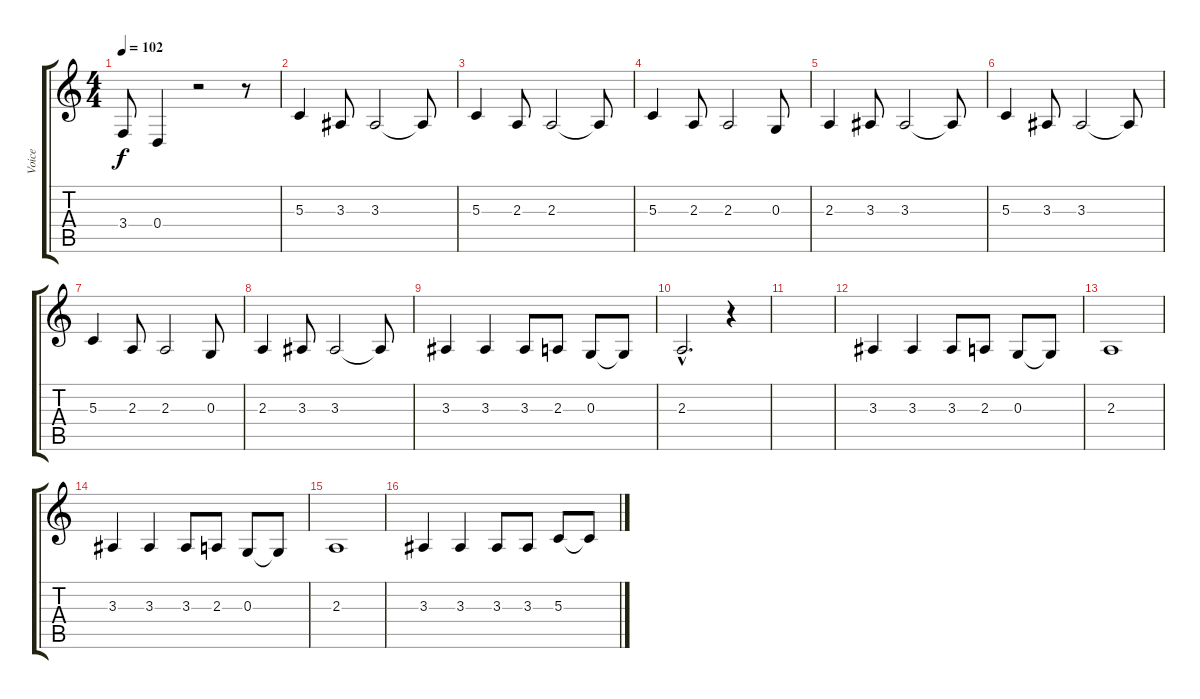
\track ("Voice" "Voice") {instrument cello}
\staff {score tabs}
\tuning (E4 B3 G3 D3 A2 E2) {hide}
\ts (4 4)
\tempo 102
\clef g2
\ks c
3.4{t}.8{dy f} 0.4.4 r.2 r.8 |
5.3.4 3.3.8 3.3.2 3.3{t}.8 |
5.3.4 2.3.8 2.3.2 2.3{t}.8 |
5.3.4 2.3.8 2.3.2 0.3.8 |
2.3.4 3.3.8 3.3.2 3.3{t}.8 |
5.3.4 3.3.8 3.3.2 3.3{t}.8 |
5.3.4 2.3.8 2.3.2 0.3.8 |
2.3.4 3.3.8 3.3.2 3.3{t}.8 |
3.3.4 3.3.4 3.3.8 2.3.8 0.3.8 0.3{t}.8 |
2.3{hac}.2{d} r.4 |
|
3.3.4 3.3.4 3.3.8 2.3.8 0.3.8 0.3{t}.8 |
2.3.1 |
3.3.4 3.3.4 3.3.8 2.3.8 0.3.8 0.3{t}.8 |
2.3.1 |
3.3.4 3.3.4 3.3.8 3.3.8 5.3.8 5.3{t}.8
